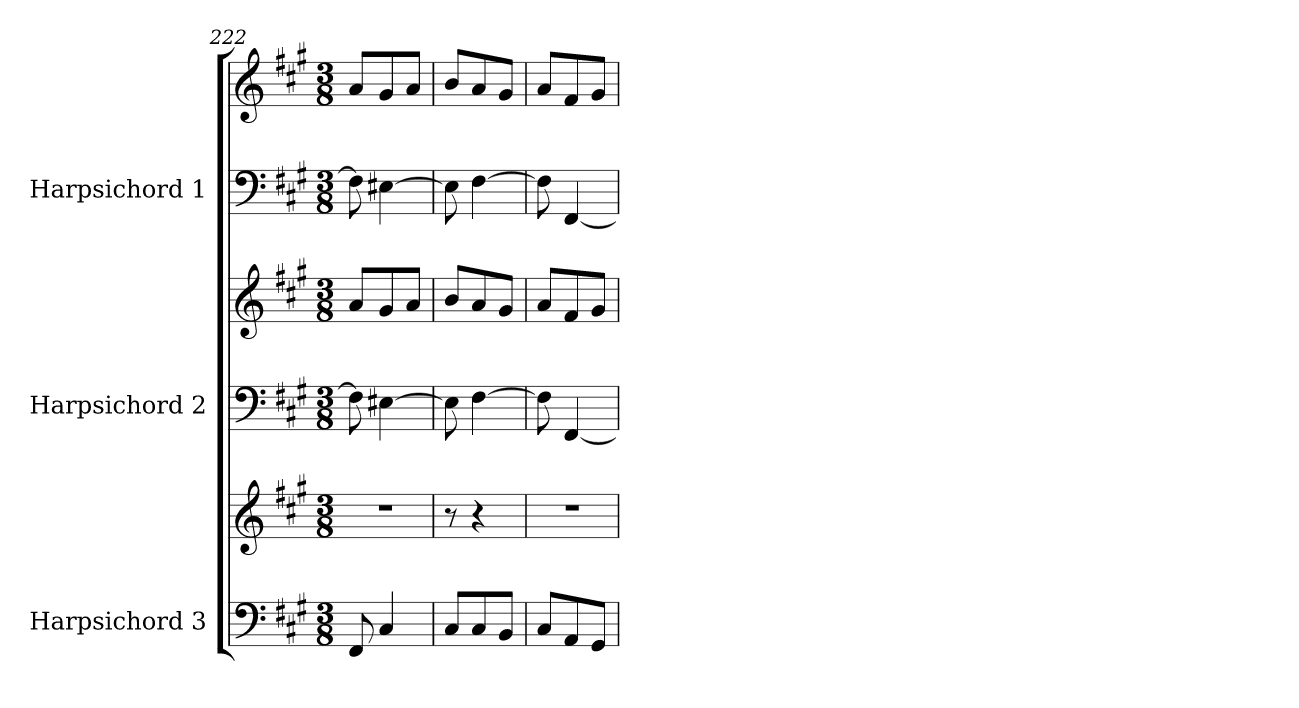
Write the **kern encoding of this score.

**kern	**kern	**kern	**kern	**kern	**kern
*part3	*part3	*part2	*part2	*part1	*part1
*staff6	*staff5	*staff4	*staff3	*staff2	*staff1
*I"Harpsichord 3	*	*I"Harpsichord 2	*	*I"Harpsichord 1	*
*I'Hp	*	*I'Hp	*	*I'Hp	*
*clefF4	*clefG2	*clefF4	*clefG2	*clefF4	*clefG2
*k[f#c#g#]	*k[f#c#g#]	*k[f#c#g#]	*k[f#c#g#]	*k[f#c#g#]	*k[f#c#g#]
*M3/8	*M3/8	*M3/8	*M3/8	*M3/8	*M3/8
=222	=222	=222	=222	=222	=222
8FF#/	4.r	8F#\]	8a/L	8F#\]	8a/L
4C#/	.	[4E#X\	8g#/	[4E#X\	8g#/
.	.	.	8a/J	.	8a/J
=223	=223	=223	=223	=223	=223
8C#/L	8r	8E#\]	8b/L	8E#\]	8b/L
8C#/	4r	[4F#\	8a/	[4F#\	8a/
8BB/J	.	.	8g#/J	.	8g#/J
=224	=224	=224	=224	=224	=224
8C#/L	4.r	8F#\]	8a/L	8F#\]	8a/L
8AA/	.	[4FF#/	8f#/	[4FF#/	8f#/
8GG#/J	.	.	8g#/J	.	8g#/J
=	=	=	=	=	=
*-	*-	*-	*-	*-	*-
